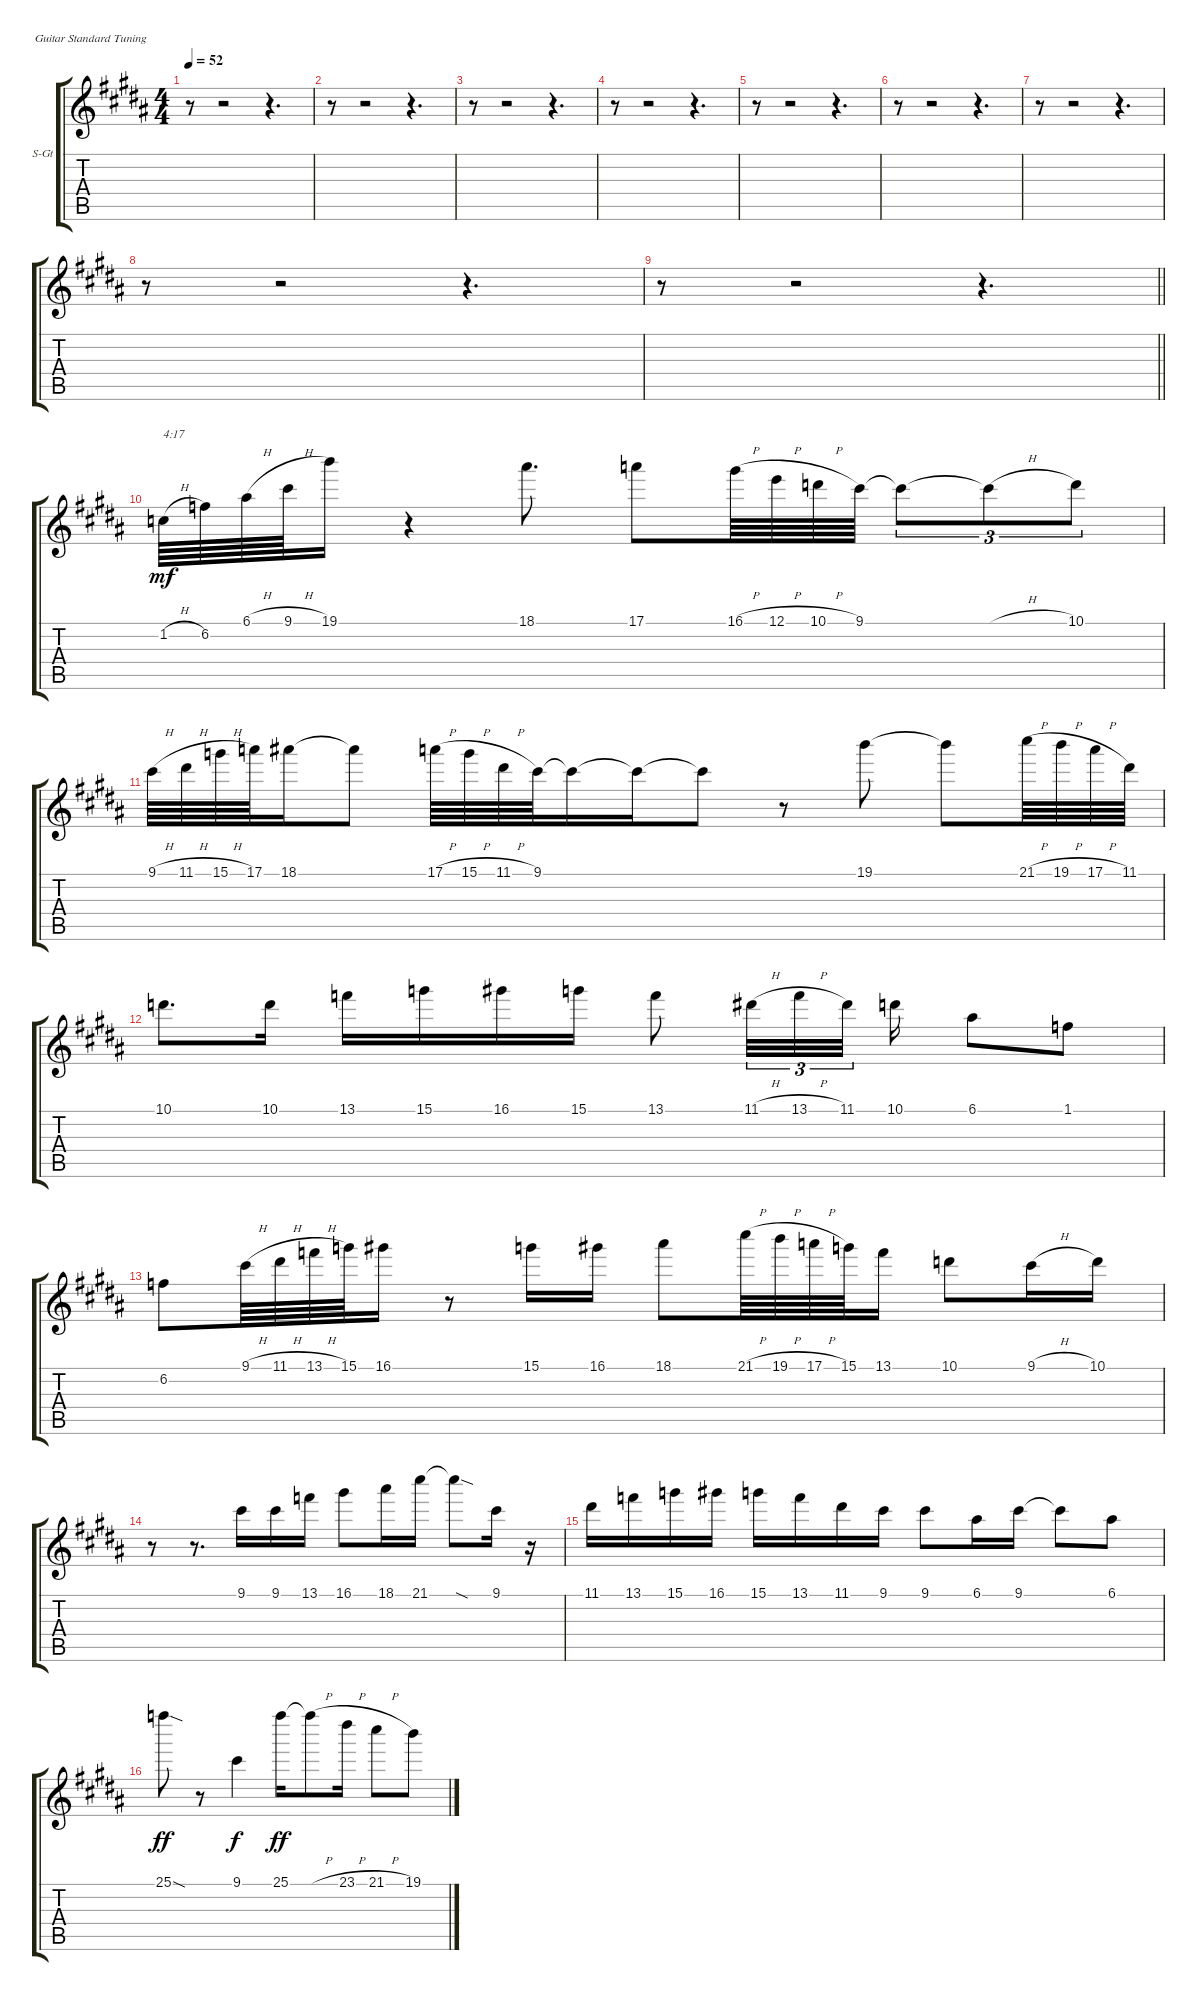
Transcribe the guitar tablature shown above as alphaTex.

\bracketExtendMode groupsimilarinstruments
\firstSystemTrackNameOrientation horizontal
\otherSystemsTrackNameOrientation horizontal
\track ("Haunting Flute" "S-Gt") {instrument flute}
\staff {score tabs}
\tuning (E4 B3 G3 D3 A2 E2)
\displaytranspose 12
\ts (4 4)
\tempo 52
\clef g2
\ks g#minor
r.8{dy f} r.2 r.4{d} |
r.8 r.2 r.4{d} |
r.8 r.2 r.4{d} |
r.8 r.2 r.4{d} |
r.8 r.2 r.4{d} |
r.8 r.2 r.4{d} |
r.8 r.2 r.4{d} |
r.8 r.2 r.4{d} |
\barLineRight lightlight
r.8 r.2 r.4{d} |
1.2{h}.64{txt "4:17" dy mf} 6.2.64 6.1{h}.64 9.1{h}.64 19.1.16 r.4 18.1.8{d} 17.1.8 16.1{h}.64 12.1{h}.64 10.1{h}.64 9.1.64 9.1{t}.8{tu (3 2)} 9.1{h t}.8{tu (3 2)} 10.1.8{tu (3 2)} |
9.1{h}.64 11.1{h}.64 15.1{h}.64 17.1.64 18.1.16 18.1{t}.8 17.1{h}.64 15.1{h}.64 11.1{h}.64 9.1.64 9.1{t}.16 9.1{t}.16 9.1{t}.8 r.8 19.1.8 19.1{t}.8 21.1{h}.64 19.1{h}.64 17.1{h}.64 11.1.64 |
10.1.8{d} 10.1.16 13.1.16 15.1.16 16.1.16 15.1.16 13.1.8 11.1{h}.32{tu (3 2)} 13.1{h}.32{tu (3 2)} 11.1.32{tu (3 2)} 10.1.16 6.1.8 1.1.8 |
6.2.8 9.1{h}.64 11.1{h}.64 13.1{h}.64 15.1.64 16.1.16 r.8 15.1.16 16.1.16 18.1.8 21.1{h}.64 19.1{h}.64 17.1{h}.64 15.1.64 13.1.16 10.1.8 9.1{h}.16 10.1.16 |
r.8 r.8{d} 9.1.16 9.1.16 13.1.16 16.1.8 18.1.16 21.1.16 21.1{sod t}.8 9.1.16 r.16 |
11.1.16 13.1.16 15.1.16 16.1.16 15.1.16 13.1.16 11.1.16 9.1.16 9.1.8 6.1.16 9.1.16 9.1{t}.8 6.1.8 |
25.1{sod}.8{dy ff} r.8 9.1.4{dy f} 25.1.16{dy ff} 25.1{h t}.8 23.1{h}.16 21.1{h}.8 19.1.8
